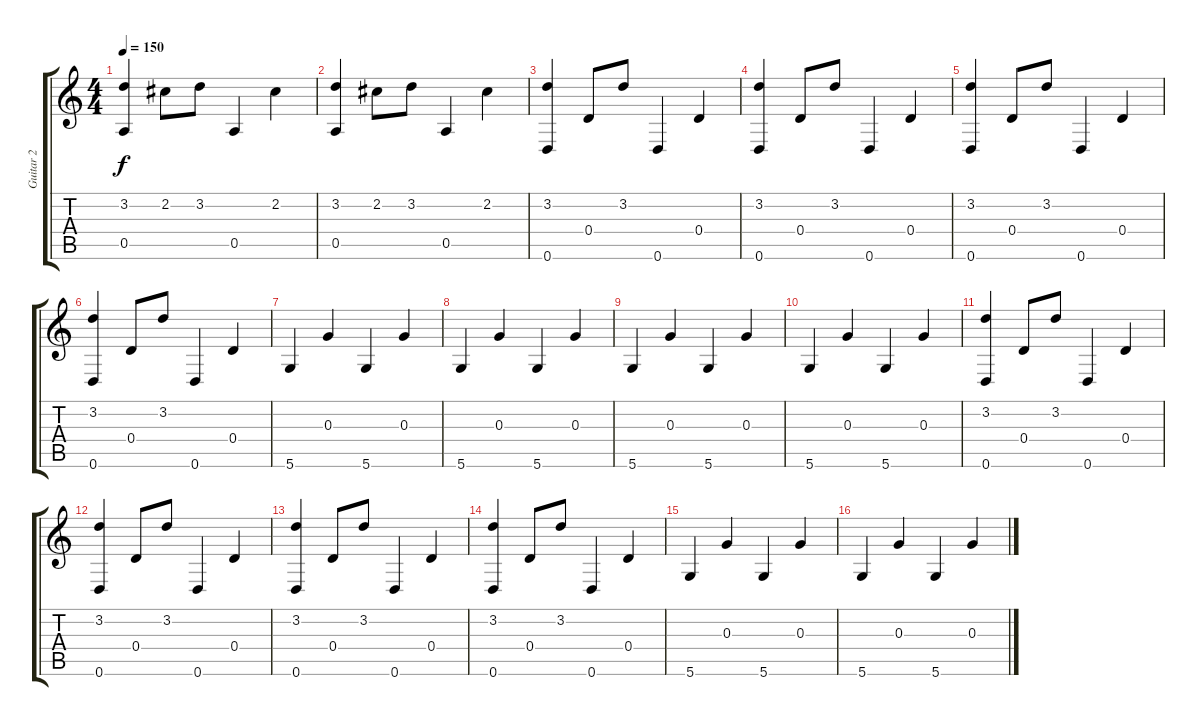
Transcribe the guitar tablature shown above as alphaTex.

\track ("Guitar 2" "Guitar 2") {instrument acousticguitarsteel}
\staff {score tabs}
\tuning (E4 B3 G3 D3 A2 D2) {hide}
\ts (4 4)
\tempo 150
\clef g2
\ks c
(3.2 0.5).4{dy f} 2.2.8 3.2.8 0.5.4 2.2.4 |
(3.2 0.5).4 2.2.8 3.2.8 0.5.4 2.2.4 |
(3.2 0.6).4 0.4.8 3.2.8 0.6.4 0.4.4 |
(3.2 0.6).4 0.4.8 3.2.8 0.6.4 0.4.4 |
(3.2 0.6).4 0.4.8 3.2.8 0.6.4 0.4.4 |
(3.2 0.6).4 0.4.8 3.2.8 0.6.4 0.4.4 |
5.6.4 0.3.4 5.6.4 0.3.4 |
5.6.4 0.3.4 5.6.4 0.3.4 |
5.6.4 0.3.4 5.6.4 0.3.4 |
5.6.4 0.3.4 5.6.4 0.3.4 |
(3.2 0.6).4 0.4.8 3.2.8 0.6.4 0.4.4 |
(3.2 0.6).4 0.4.8 3.2.8 0.6.4 0.4.4 |
(3.2 0.6).4 0.4.8 3.2.8 0.6.4 0.4.4 |
(3.2 0.6).4 0.4.8 3.2.8 0.6.4 0.4.4 |
5.6.4 0.3.4 5.6.4 0.3.4 |
5.6.4 0.3.4 5.6.4 0.3.4
